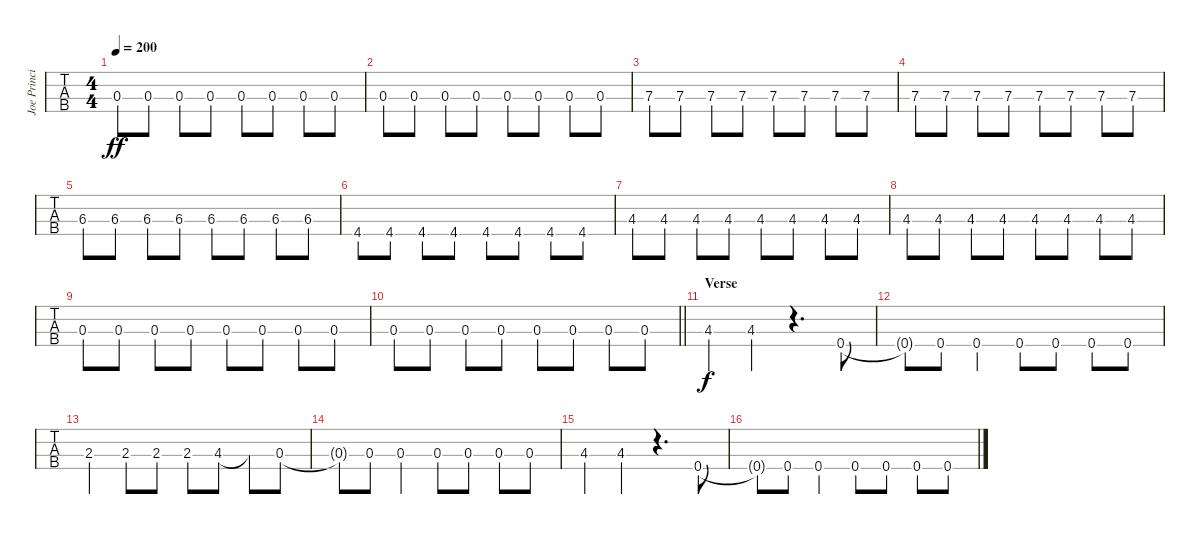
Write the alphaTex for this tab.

\track ("Joe Principe - Bass" "Joe Princi") {instrument electricbassfinger}
\staff {tabs}
\tuning (Gb2 Db2 Ab1 Eb1) {hide}
\ts (4 4)
\tempo 200
\clef f4
\ks ebminor
0.3.8{dy ff} 0.3.8 0.3.8 0.3.8 0.3.8 0.3.8 0.3.8 0.3.8 |
0.3.8 0.3.8 0.3.8 0.3.8 0.3.8 0.3.8 0.3.8 0.3.8 |
7.3.8 7.3.8 7.3.8 7.3.8 7.3.8 7.3.8 7.3.8 7.3.8 |
7.3.8 7.3.8 7.3.8 7.3.8 7.3.8 7.3.8 7.3.8 7.3.8 |
6.3.8 6.3.8 6.3.8 6.3.8 6.3.8 6.3.8 6.3.8 6.3.8 |
4.4.8 4.4.8 4.4.8 4.4.8 4.4.8 4.4.8 4.4.8 4.4.8 |
4.3.8 4.3.8 4.3.8 4.3.8 4.3.8 4.3.8 4.3.8 4.3.8 |
4.3.8 4.3.8 4.3.8 4.3.8 4.3.8 4.3.8 4.3.8 4.3.8 |
0.3.8 0.3.8 0.3.8 0.3.8 0.3.8 0.3.8 0.3.8 0.3.8 |
\barLineRight lightlight
0.3.8 0.3.8 0.3.8 0.3.8 0.3.8 0.3.8 0.3.8 0.3.8 |
\section ("" "Verse")
4.3.4{dy f} 4.3.4 r.4{d} 0.4.8 |
0.4{t}.8 0.4.8 0.4.4 0.4.8 0.4.8 0.4.8 0.4.8 |
2.3.4 2.3.8 2.3.8 2.3.8 4.3.8 4.3{t}.8 0.3.8 |
0.3{t}.8 0.3.8 0.3.4 0.3.8 0.3.8 0.3.8 0.3.8 |
4.3.4 4.3.4 r.4{d} 0.4.8 |
0.4{t}.8 0.4.8 0.4.4 0.4.8 0.4.8 0.4.8 0.4.8
